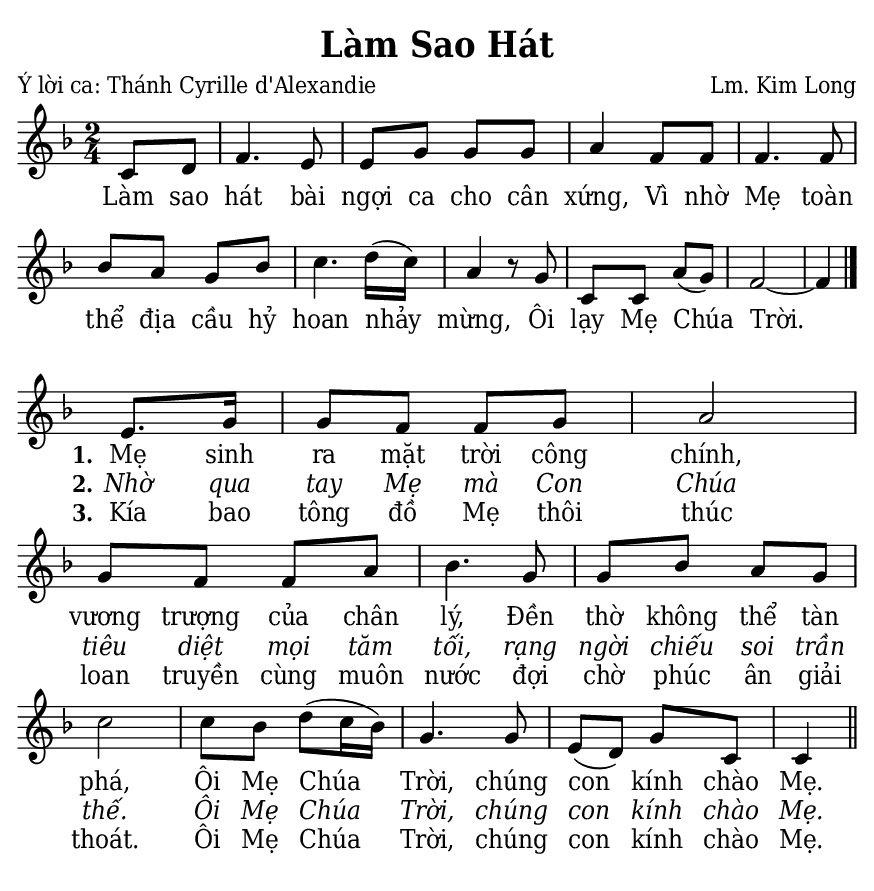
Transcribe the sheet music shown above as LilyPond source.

% Cài đặt chung
\version "2.24.3"
\include "english.ly"

\header {
  title = "Làm Sao Hát"
  poet = "Ý lời ca: Thánh Cyrille d'Alexandie"
  composer = "Lm. Kim Long"
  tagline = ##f
}

% Nhạc
nhacPhanMot = \relative c' {
  \key f \major
  \time 2/4
  \partial 4 c8 d |
  f4. e8 |
  e g g g |
  a4 f8 f |
  f4. f8 |
  bf8 a g bf |
  c4. d16 (c) |
  a4 r8 g |
  c, c a' (g) |
  f2 ~ |
  f4 \bar "|."
}

nhacPhanHai = \relative c' {
  \key f \major
  \time 2/4
  \partial 4 e8. g16 |
  g8 f f g |
  a2 |
  g8 f f a |
  bf4. g8 |
  g bf a g |
  c2 |
  c8 bf d (c16 bf) |
  g4. g8 |
  e (d) g c, |
  c4 \bar "||"
}

% Lời
loiPhanMot = \lyricmode {
  Làm sao hát bài ngợi ca cho cân xứng,
  Vì nhờ Mẹ toàn thể địa cầu hỷ hoan nhảy mừng,
  Ôi lạy Mẹ Chúa Trời.
}

loiPhanHai = \lyricmode {
  <<
    {
      \set stanza = "1."
      Mẹ sinh ra mặt trời công chính,
      vương trượng của chân lý,
      Đền thờ không thể tàn phá,
      Ôi Mẹ Chúa Trời, chúng con kính chào Mẹ.
    }
    \new Lyrics {
	    \set associatedVoice = "beSop"
	    \set stanza = "2."
      \override Lyrics.LyricText.font-shape = #'italic
      Nhờ qua tay Mẹ mà Con Chúa tiêu diệt mọi tăm tối,
      rạng ngời chiếu soi trần thế.
      Ôi Mẹ Chúa Trời, chúng con kính chào Mẹ.
    }
    \new Lyrics {
	    \set associatedVoice = "beSop"
	    \set stanza = "3."
      Kía bao tông đồ Mẹ thôi thúc loan truyền cùng muôn nước
      đợi chờ phúc ân giải thoát.
      Ôi Mẹ Chúa Trời, chúng con kính chào Mẹ.
    }
  >>
}

% Dàn trang
\paper {
  #(set-paper-size "a5")
  top-margin = 3\mm
  bottom-margin = 3\mm
  left-margin = 3\mm
  right-margin = 3\mm
  indent = #0
  #(define fonts
	 (make-pango-font-tree "Deja Vu Serif Condensed"
	 		       "Deja Vu Serif Condensed"
			       "Deja Vu Serif Condensed"
			       (/ 20 20)))
  print-page-number = ##f
}

\score {
  <<
    \new Staff <<
        \clef treble
        \new Voice = beSop {
          \nhacPhanMot
        }
      \new Lyrics \lyricsto beSop \loiPhanMot
    >>
  >>
  \layout {
    \override Lyrics.LyricSpace.minimum-distance = #1.5
    \override Score.BarNumber.break-visibility = ##(#f #f #f)
    \override Score.SpacingSpanner.uniform-stretching = ##t
    ragged-last = ##f
  }
}

\score {
  <<
    \new Staff <<
        \clef treble
        \new Voice = beSop {
          \nhacPhanHai
        }
      \new Lyrics \lyricsto beSop \loiPhanHai
    >>
  >>
  \layout {
    \override Staff.TimeSignature.transparent = ##t
    \override Lyrics.LyricSpace.minimum-distance = #2
    \override Score.BarNumber.break-visibility = ##(#f #f #f)
    \override Score.SpacingSpanner.uniform-stretching = ##t
    ragged-last = ##f
  }
}
